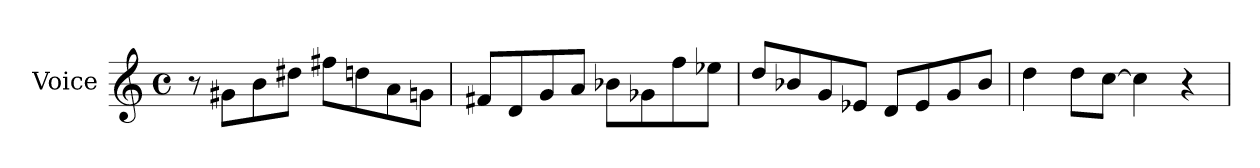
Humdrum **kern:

**kern
*part1
*staff1
*I"Voice
*I'Voice
*clefG2
*M4/4
*met(c)
=1
8r
8g#X\L
8b\
8dd#X\J
8ff#X\L
8ddn\
8a\
8gn\J
=2
8f#X/L
8d/
8g/
8a/J
8b-X\L
8g-X\
8ff\
8ee-X\J
=3
8dd/L
8b-X/
8g/
8e-X/J
8d/L
8e-/
8g/
8b-/J
=4
4dd\
8dd\L
[>8cc\J
4cc\]
4r
=
*-
